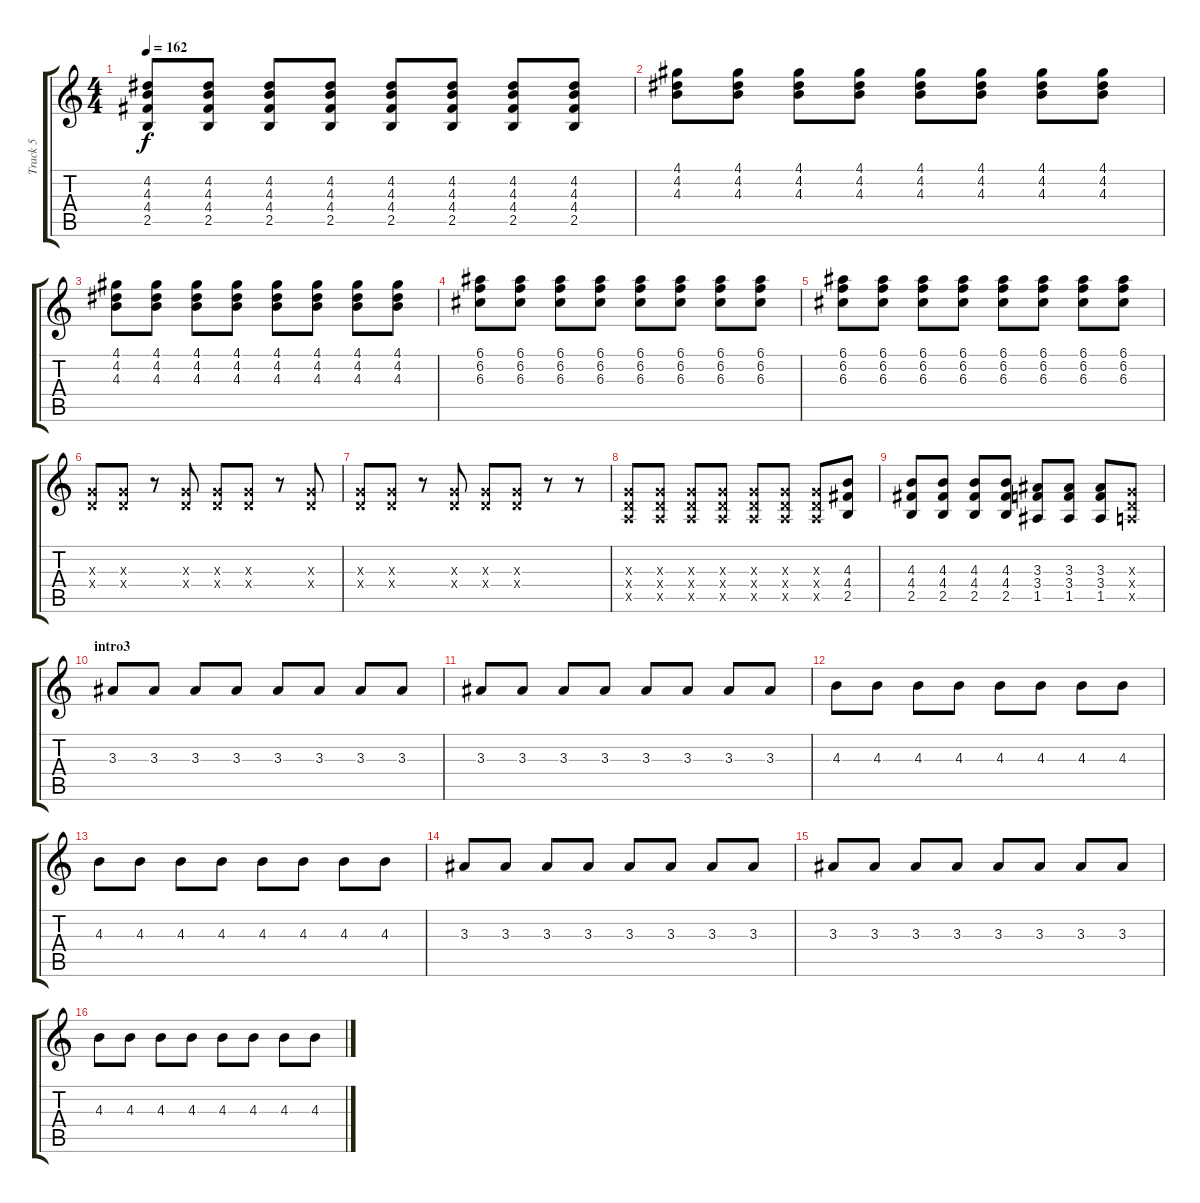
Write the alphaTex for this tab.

\track ("Track 5" "Track 5") {instrument distortionguitar}
\staff {score tabs}
\tuning (E4 B3 G3 D3 A2 E2) {hide}
\ts (4 4)
\tempo 162
\clef g2
\ks c
(4.2 4.3 4.4 2.5).8{dy f} (4.2 4.3 4.4 2.5).8 (4.2 4.3 4.4 2.5).8 (4.2 4.3 4.4 2.5).8 (4.2 4.3 4.4 2.5).8 (4.2 4.3 4.4 2.5).8 (4.2 4.3 4.4 2.5).8 (4.2 4.3 4.4 2.5).8 |
(4.1 4.2 4.3).8 (4.1 4.2 4.3).8 (4.1 4.2 4.3).8 (4.1 4.2 4.3).8 (4.1 4.2 4.3).8 (4.1 4.2 4.3).8 (4.1 4.2 4.3).8 (4.1 4.2 4.3).8 |
(4.1 4.2 4.3).8 (4.1 4.2 4.3).8 (4.1 4.2 4.3).8 (4.1 4.2 4.3).8 (4.1 4.2 4.3).8 (4.1 4.2 4.3).8 (4.1 4.2 4.3).8 (4.1 4.2 4.3).8 |
(6.1 6.2 6.3).8 (6.1 6.2 6.3).8 (6.1 6.2 6.3).8 (6.1 6.2 6.3).8 (6.1 6.2 6.3).8 (6.1 6.2 6.3).8 (6.1 6.2 6.3).8 (6.1 6.2 6.3).8 |
(6.1 6.2 6.3).8 (6.1 6.2 6.3).8 (6.1 6.2 6.3).8 (6.1 6.2 6.3).8 (6.1 6.2 6.3).8 (6.1 6.2 6.3).8 (6.1 6.2 6.3).8 (6.1 6.2 6.3).8 |
(0.3{x} 0.4{x}).8 (0.3{x} 0.4{x}).8 r.8 (0.3{x} 0.4{x}).8 (0.3{x} 0.4{x}).8 (0.3{x} 0.4{x}).8 r.8 (0.3{x} 0.4{x}).8 |
(0.3{x} 0.4{x}).8 (0.3{x} 0.4{x}).8 r.8 (0.3{x} 0.4{x}).8 (0.3{x} 0.4{x}).8 (0.3{x} 0.4{x}).8 r.8 r.8 |
(0.3{x} 0.4{x} 0.5{x}).8 (0.3{x} 0.4{x} 0.5{x}).8 (0.3{x} 0.4{x} 0.5{x}).8 (0.3{x} 0.4{x} 0.5{x}).8 (0.3{x} 0.4{x} 0.5{x}).8 (0.3{x} 0.4{x} 0.5{x}).8 (0.3{x} 0.4{x} 0.5{x}).8 (4.3 4.4 2.5).8 |
(4.3 4.4 2.5).8 (4.3 4.4 2.5).8 (4.3 4.4 2.5).8 (4.3 4.4 2.5).8 (3.3 3.4 1.5).8 (3.3 3.4 1.5).8 (3.3 3.4 1.5).8 (0.3{x} 0.4{x} 0.5{x}).8 |
\section ("" "intro3")
3.3.8 3.3.8 3.3.8 3.3.8 3.3.8 3.3.8 3.3.8 3.3.8 |
3.3.8 3.3.8 3.3.8 3.3.8 3.3.8 3.3.8 3.3.8 3.3.8 |
4.3.8 4.3.8 4.3.8 4.3.8 4.3.8 4.3.8 4.3.8 4.3.8 |
4.3.8 4.3.8 4.3.8 4.3.8 4.3.8 4.3.8 4.3.8 4.3.8 |
3.3.8 3.3.8 3.3.8 3.3.8 3.3.8 3.3.8 3.3.8 3.3.8 |
3.3.8 3.3.8 3.3.8 3.3.8 3.3.8 3.3.8 3.3.8 3.3.8 |
4.3.8 4.3.8 4.3.8 4.3.8 4.3.8 4.3.8 4.3.8 4.3.8
